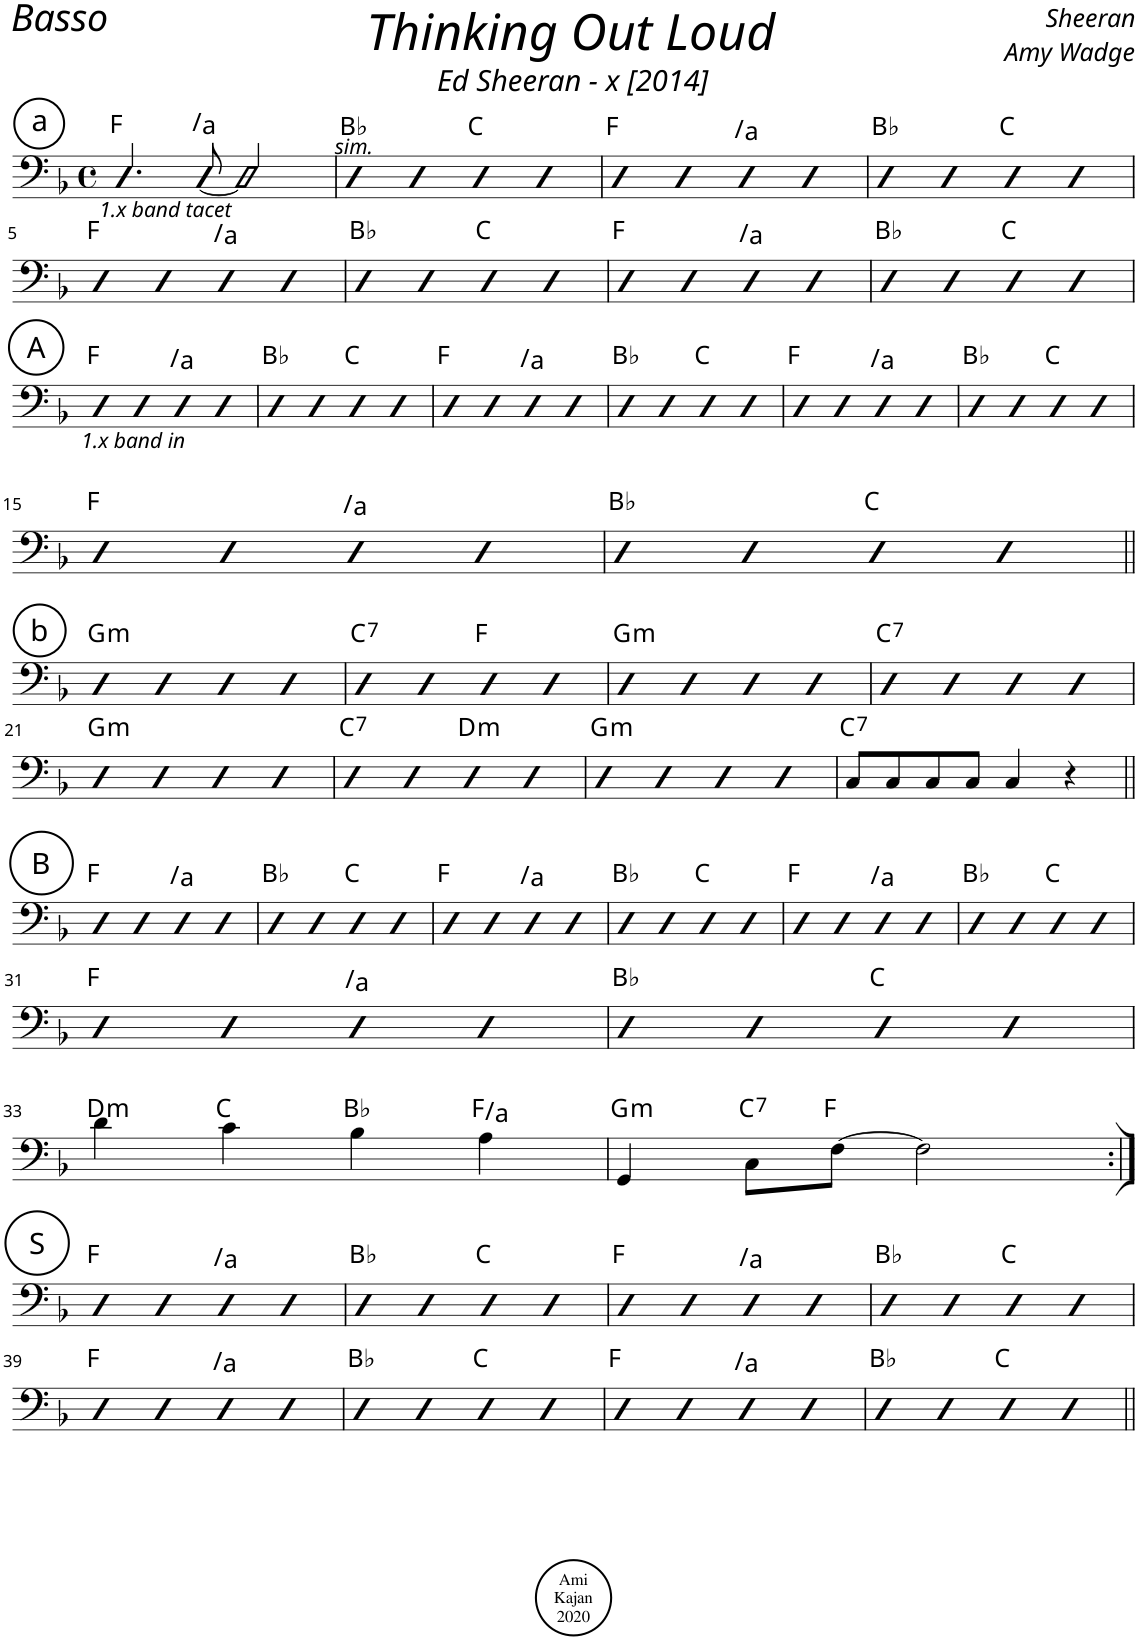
**kern	**harte
*part1	*part1
*staff1	*
*I"Piano	*
*I'Pno.	*
*clefF4	*
*k[b-]	*
*M4/4	*
*met(c)	*
!!LO:REH:place=s1:a:cj:enc=circle:fs=14:t=a
=1	=1
!LO:TX:b:i:t=1.x band tacet	!
4.FF/	F:maj
!	!LO:H:kt=N.C.
[8FF/	N
2FF/]	.
=2	=2
!LO:TX:a:i:t=sim.	!
4FF	Bb:maj
4FF	.
4FF	C:maj
4FF	.
=3	=3
4FF	F:maj
4FF	.
!	!LO:H:kt=N.C.
4FF	N
4FF	.
=4	=4
4FF	Bb:maj
4FF	.
4FF	C:maj
4FF	.
!!LO:LB:g=z
=5	=5
4FF	F:maj
4FF	.
!	!LO:H:kt=N.C.
4FF	N
4FF	.
=6	=6
4FF	Bb:maj
4FF	.
4FF	C:maj
4FF	.
=7	=7
4FF	F:maj
4FF	.
!	!LO:H:kt=N.C.
4FF	N
4FF	.
=8	=8
4FF	Bb:maj
4FF	.
4FF	C:maj
4FF	.
!!LO:LB:g=z
!!LO:REH:place=s1:a:cj:enc=circle:fs=14:t=A
=9	=9
!LO:TX:b:i:t=1.x band in	!
4FF	F:maj
4FF	.
!	!LO:H:kt=N.C.
4FF	N
4FF	.
=10	=10
4FF	Bb:maj
4FF	.
4FF	C:maj
4FF	.
=11	=11
4FF	F:maj
4FF	.
!	!LO:H:kt=N.C.
4FF	N
4FF	.
=12	=12
4FF	Bb:maj
4FF	.
4FF	C:maj
4FF	.
=13	=13
4FF	F:maj
4FF	.
!	!LO:H:kt=N.C.
4FF	N
4FF	.
=14	=14
4FF	Bb:maj
4FF	.
4FF	C:maj
4FF	.
!!LO:LB:g=z
=15	=15
4FF	F:maj
4FF	.
!	!LO:H:kt=N.C.
4FF	N
4FF	.
=16	=16
4FF	Bb:maj
4FF	.
4FF	C:maj
4FF	.
!!LO:LB:g=z
!!LO:REH:place=s1:a:cj:enc=circle:fs=14:t=b
=17||	=17||
!	!LO:H:kt=m
4FF	G:min
4FF	.
4FF	.
4FF	.
=18	=18
!	!LO:H:kt=7
4FF	C:7
4FF	.
4FF	F:maj
4FF	.
=19	=19
!	!LO:H:kt=m
4FF	G:min
4FF	.
4FF	.
4FF	.
=20	=20
!	!LO:H:kt=7
4FF	C:7
4FF	.
4FF	.
4FF	.
!!LO:LB:g=z
=21	=21
!	!LO:H:kt=m
4FF	G:min
4FF	.
4FF	.
4FF	.
=22	=22
!	!LO:H:kt=7
4FF	C:7
4FF	.
!	!LO:H:kt=m
4FF	D:min
4FF	.
=23	=23
!	!LO:H:kt=m
4FF	G:min
4FF	.
4FF	.
4FF	.
=24	=24
!	!LO:H:kt=7
8C/L	C:7
8C/	.
8C/	.
8C/J	.
4C/	.
4r	.
!!LO:LB:g=z
!!LO:REH:place=s1:a:cj:enc=circle:fs=14:t=B
=25||	=25||
4FF	F:maj
4FF	.
!	!LO:H:kt=N.C.
4FF	N
4FF	.
=26	=26
4FF	Bb:maj
4FF	.
4FF	C:maj
4FF	.
=27	=27
4FF	F:maj
4FF	.
!	!LO:H:kt=N.C.
4FF	N
4FF	.
=28	=28
4FF	Bb:maj
4FF	.
4FF	C:maj
4FF	.
=29	=29
4FF	F:maj
4FF	.
!	!LO:H:kt=N.C.
4FF	N
4FF	.
=30	=30
4FF	Bb:maj
4FF	.
4FF	C:maj
4FF	.
!!LO:LB:g=z
=31	=31
4FF	F:maj
4FF	.
!	!LO:H:kt=N.C.
4FF	N
4FF	.
=32	=32
4FF	Bb:maj
4FF	.
4FF	C:maj
4FF	.
!!LO:LB:g=z
=33	=33
!	!LO:H:kt=m
4d\	D:min
4c\	C:maj
4B-\	Bb:maj
4A\	F:maj/3
=34	=34
!	!LO:H:kt=m
4GG/	G:min
!	!LO:H:kt=7
8C\L	C:7
[8F\J	F:maj
2F\]	.
!!LO:LB:g=z
!!LO:REH:place=s1:a:cj:enc=circle:fs=14:t=S
=35:|!	=35:|!
4FF	F:maj
4FF	.
!	!LO:H:kt=N.C.
4FF	N
4FF	.
=36	=36
4FF	Bb:maj
4FF	.
4FF	C:maj
4FF	.
=37	=37
4FF	F:maj
4FF	.
!	!LO:H:kt=N.C.
4FF	N
4FF	.
=38	=38
4FF	Bb:maj
4FF	.
4FF	C:maj
4FF	.
!!LO:LB:g=z
=39	=39
4FF	F:maj
4FF	.
!	!LO:H:kt=N.C.
4FF	N
4FF	.
=40	=40
4FF	Bb:maj
4FF	.
4FF	C:maj
4FF	.
=41	=41
4FF	F:maj
4FF	.
!	!LO:H:kt=N.C.
4FF	N
4FF	.
=42	=42
4FF	Bb:maj
4FF	.
4FF	C:maj
4FF	.
=||	=||
*-	*-
